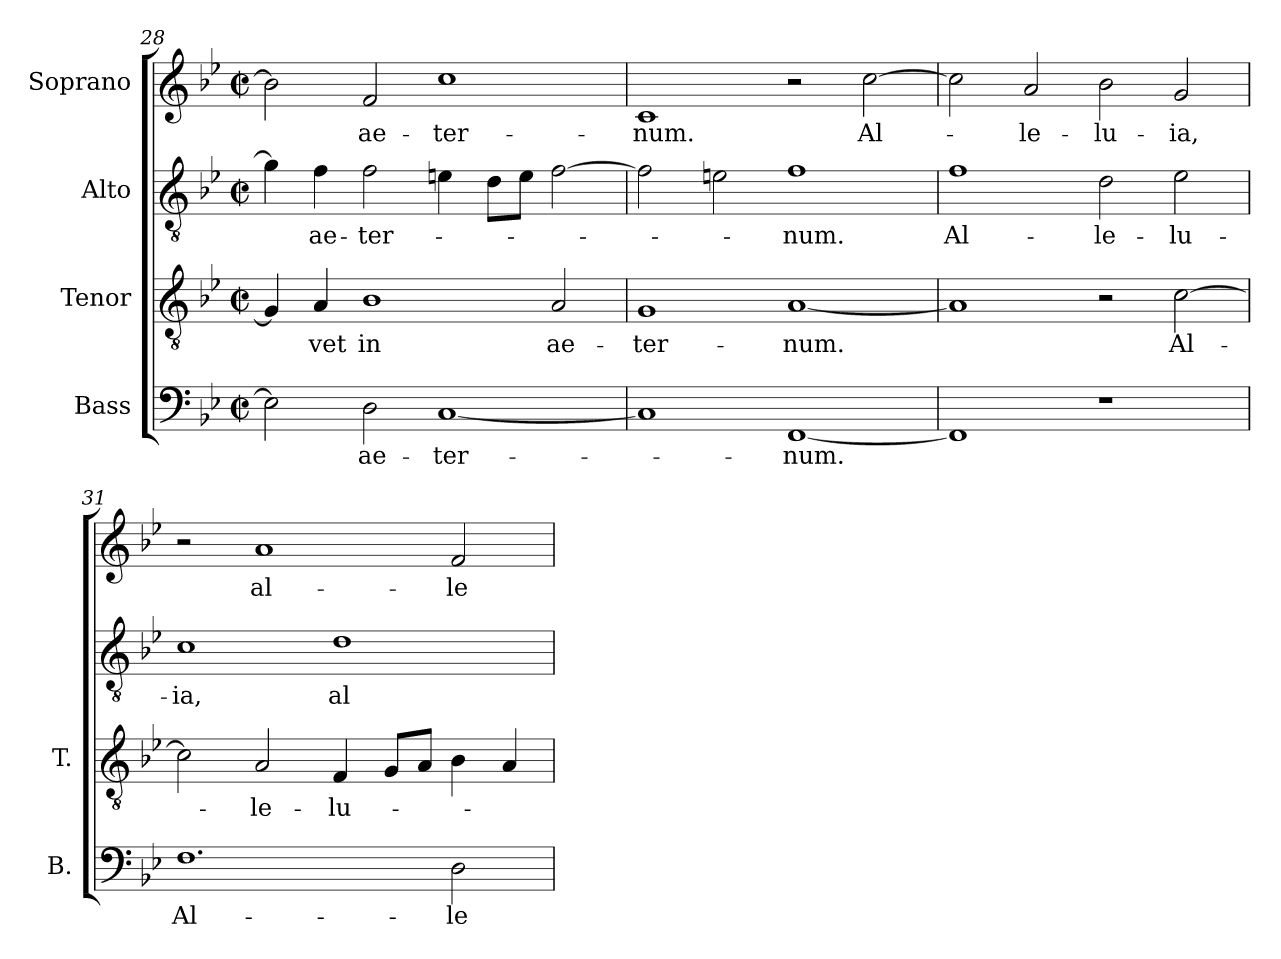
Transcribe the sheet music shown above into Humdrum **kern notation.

**kern	**text	**kern	**text	**kern	**text	**kern	**text
*part4	*part4	*part3	*part3	*part2	*part2	*part1	*part1
*staff4	*staff4	*staff3	*staff3	*staff2	*staff2	*staff1	*staff1
*I"Bass	*	*I"Tenor	*	*I"Alto	*	*I"Soprano	*
*I'B.	*	*I'T.	*	*	*	*	*
!!LO:PB:g=z
*clefF4	*	*clefGv2	*	*clefGv2	*	*clefG2	*
*	*	*ITrd7c12	*	*ITrd7c12	*	*	*
*k[b-e-]	*	*k[b-e-]	*	*k[b-e-]	*	*k[b-e-]	*
*B-:	*	*B-:	*	*B-:	*	*B-:	*
*M2/2	*	*M2/2	*	*M2/2	*	*M2/2	*
*met(c|)	*	*met(c|)	*	*met(c|)	*	*met(c|)	*
=28	=28	=28	=28	=28	=28	=28	=28
2E-i\]	.	4GGi/]	.	4Gi\]	.	2b-i\]	.
!	!	!	!LO:LY:b:color=#000000	!	!	!	!
!	!	!	!	!	!LO:LY:b:color=#000000	!	!
.	.	4AAi/	-vet	4Fi\	ae-	.	.
!	!LO:LY:b:color=#000000	!	!	!	!	!	!
!	!	!	!LO:LY:b:color=#000000	!	!	!	!
!	!	!	!	!	!LO:LY:b:color=#000000	!	!
!	!	!	!	!	!	!	!LO:LY:b:color=#000000
2Di\	ae-	1BB-i	in	2Fi\	-ter-	2fi/	ae-
!	!LO:LY:b:color=#000000	!	!	!	!	!	!
!	!	!	!	!	!	!	!LO:LY:b:color=#000000
[<1Ci	-ter-	.	.	4Eni\	.	1cci	-ter-
.	.	.	.	8Di\L	.	.	.
.	.	.	.	8Ei\J	.	.	.
!	!	!	!LO:LY:b:color=#000000	!	!	!	!
.	.	2AAi/	ae-	[>2Fi\	.	.	.
=29	=29	=29	=29	=29	=29	=29	=29
!	!	!	!LO:LY:b:color=#000000	!	!	!	!
!	!	!	!	!	!	!	!LO:LY:b:color=#000000
1Ci]	.	1GGi	-ter-	2Fi\]	.	1ci	-num.
.	.	.	.	2Eni\	.	.	.
!	!LO:LY:b:color=#000000	!	!	!	!	!	!
!	!	!	!LO:LY:b:color=#000000	!	!	!	!
!	!	!	!	!	!LO:LY:b:color=#000000	!	!
[<1FFi	-num.	[<1AAi	-num.	1Fi	-num.	2r	.
!	!	!	!	!	!	!	!LO:LY:b:color=#000000
.	.	.	.	.	.	[>2cci\	Al-
=30	=30	=30	=30	=30	=30	=30	=30
!	!	!	!	!	!LO:LY:b:color=#000000	!	!
1FFi]	.	1AAi]	.	1Fi	Al-	2cci\]	.
!	!	!	!	!	!	!	!LO:LY:b:color=#000000
.	.	.	.	.	.	2ai/	-le-
!	!	!	!	!	!LO:LY:b:color=#000000	!	!
!	!	!	!	!	!	!	!LO:LY:b:color=#000000
1r	.	2r	.	2Di\	-le-	2b-i\	-lu-
!	!	!	!LO:LY:b:color=#000000	!	!	!	!
!	!	!	!	!	!LO:LY:b:color=#000000	!	!
!	!	!	!	!	!	!	!LO:LY:b:color=#000000
.	.	[>2Ci\	Al-	2E-i\	-lu-	2gi/	-ia,
=31	=31	=31	=31	=31	=31	=31	=31
!	!LO:LY:b:color=#000000	!	!	!	!	!	!
!	!	!	!	!	!LO:LY:b:color=#000000	!	!
1.Fi	Al-	2Ci\]	.	1Ci	-ia,	2r	.
!	!	!	!LO:LY:b:color=#000000	!	!	!	!
!	!	!	!	!	!	!	!LO:LY:b:color=#000000
.	.	2AAi/	-le-	.	.	1ai	al-
!	!	!	!LO:LY:b:color=#000000	!	!	!	!
!	!	!	!	!	!LO:LY:b:color=#000000	!	!
.	.	4FFi/	-lu-	1Di	al-	.	.
.	.	8GGi/L	.	.	.	.	.
.	.	8AAi/J	.	.	.	.	.
!	!LO:LY:b:color=#000000	!	!	!	!	!	!
!	!	!	!	!	!	!	!LO:LY:b:color=#000000
2Di\	-le-	4BB-i\	.	.	.	2fi/	-le-
.	.	4AAi/	.	.	.	.	.
=	=	=	=	=	=	=	=
*-	*-	*-	*-	*-	*-	*-	*-
